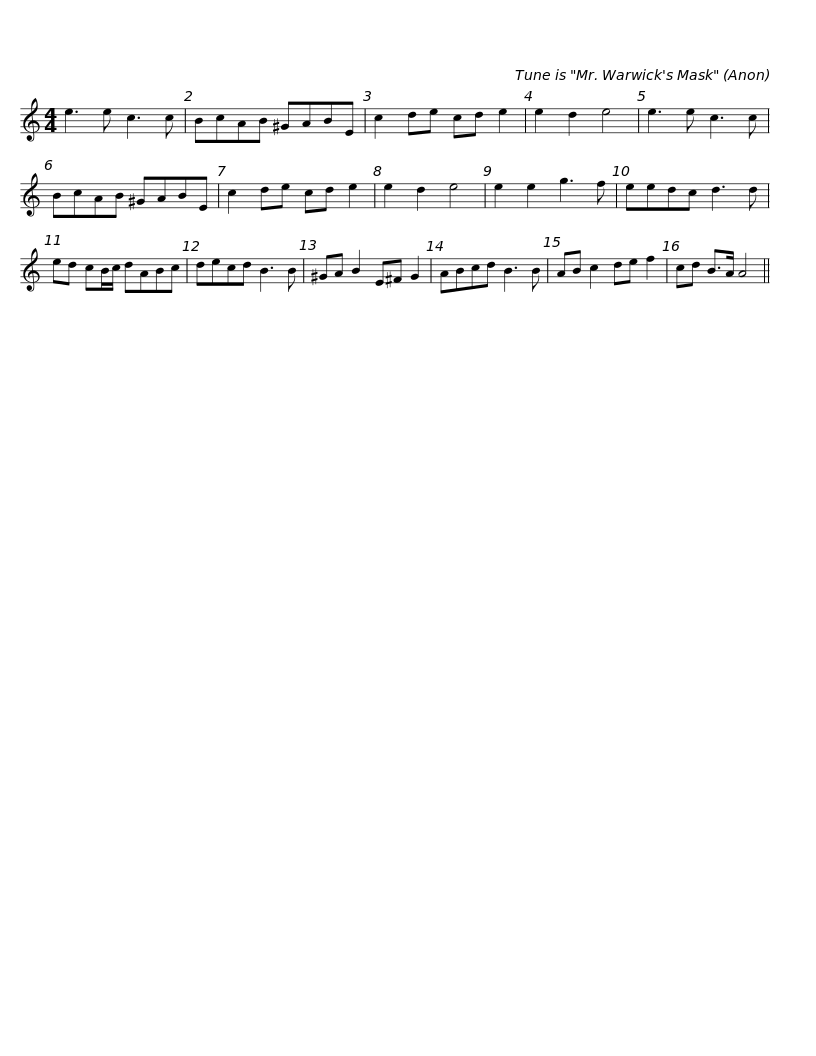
X:1
L:1/8
M:4/4
I:linebreak $
K:C
V:1 treble
V:1
 e3 e c3 c | BcAB ^GABE | c2 de cd e2 | e2 d2 e4 | e3 e c3 c | %5
 BcAB ^GABE | c2 de cd e2 |$ e2 d2 e4 | e2 e2 g3 f | eedc d3 d | %10
 ed cB/c/ dABc | decd B3 B | ^GA B2 E^F G2 | ABcd B3 B |$ AB c2 de f2 | %15
 cd B>A A4 || %16
